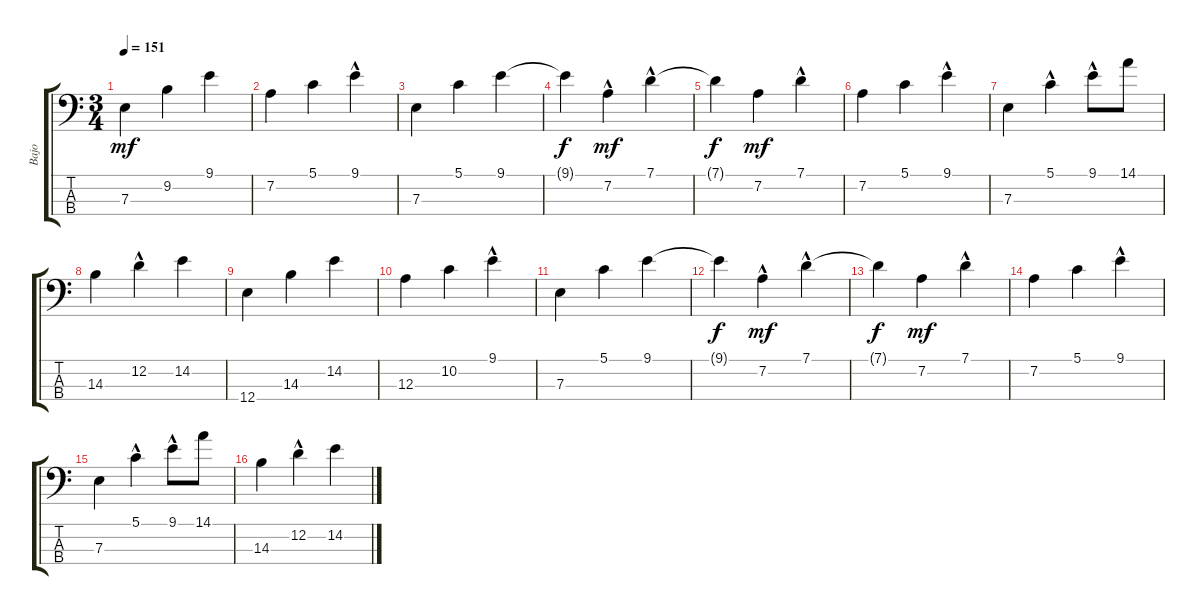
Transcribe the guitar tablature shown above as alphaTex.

\track ("Bajo" "Bajo") {instrument electricbassfinger}
\staff {score tabs}
\tuning (G2 D2 A1 E1) {hide}
\ts (3 4)
\tempo 151
\clef f4
\ks c
7.3.4{dy mf} 9.2.4 9.1.4 |
7.2.4 5.1.4 9.1{hac}.4 |
7.3.4 5.1.4 9.1.4 |
9.1{t}.4{dy f} 7.2{hac}.4{dy mf} 7.1{hac}.4 |
7.1{t}.4{dy f} 7.2.4{dy mf} 7.1{hac}.4 |
7.2.4 5.1.4 9.1{hac}.4 |
7.3.4 5.1{hac}.4 9.1{hac}.8 14.1.8 |
14.3.4 12.2{hac}.4 14.2.4 |
12.4.4 14.3.4 14.2.4 |
12.3.4 10.2.4 9.1{hac}.4 |
7.3.4 5.1.4 9.1.4 |
9.1{t}.4{dy f} 7.2{hac}.4{dy mf} 7.1{hac}.4 |
7.1{t}.4{dy f} 7.2.4{dy mf} 7.1{hac}.4 |
7.2.4 5.1.4 9.1{hac}.4 |
7.3.4 5.1{hac}.4 9.1{hac}.8 14.1.8 |
14.3.4 12.2{hac}.4 14.2.4
